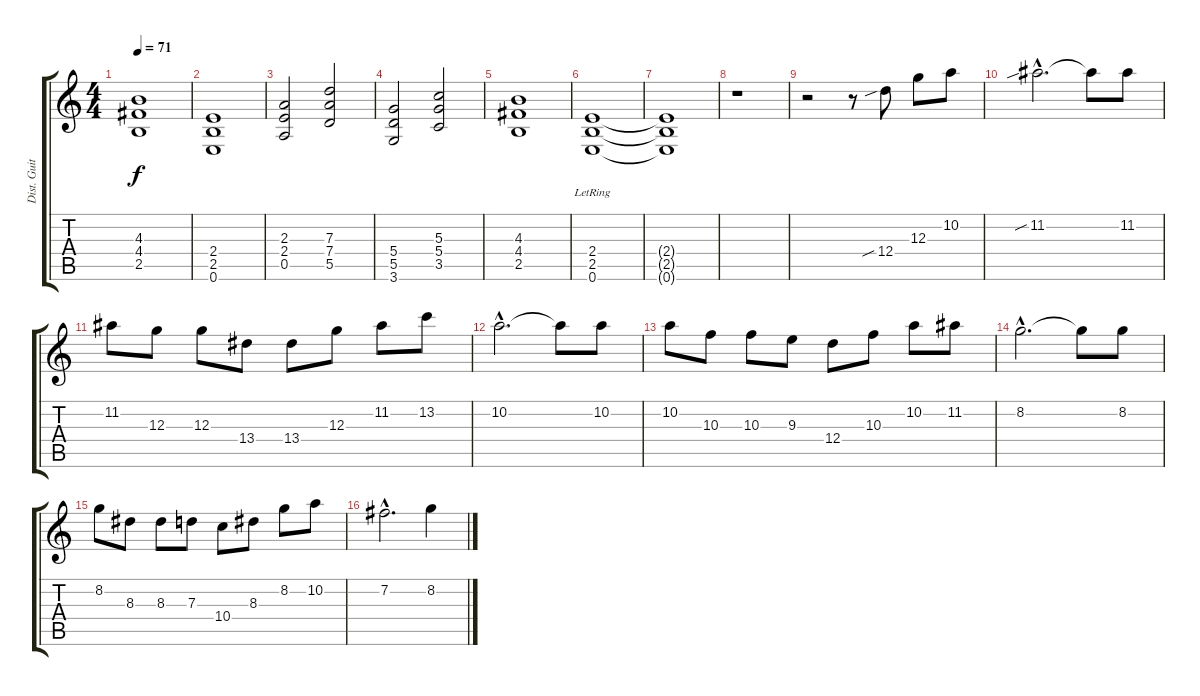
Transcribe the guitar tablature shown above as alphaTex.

\track ("Dist. Guitar" "Dist. Guit") {instrument overdrivenguitar}
\staff {score tabs}
\tuning (E4 B3 G3 D3 A2 E2) {hide}
\ts (4 4)
\tempo 71
\clef g2
\ks c
(4.3 4.4 2.5).1{dy f} |
(2.4 2.5 0.6).1 |
(2.3 2.4 0.5).2 (7.3 7.4 5.5).2 |
(5.4 5.5 3.6).2 (5.3 5.4 3.5).2 |
(4.3 4.4 2.5).1 |
(2.4{lr} 2.5{lr} 0.6{lr}).1 |
(2.4{t} 2.5{t} 0.6{t}).1 |
r.1 |
r.2 r.8 12.4{sib}.8 12.3.8 10.2.8 |
11.2{sib hac}.2{d} 11.2{t}.8 11.2.8 |
11.2.8 12.3.8 12.3.8 13.4.8 13.4.8 12.3.8 11.2.8 13.2.8 |
10.2{hac}.2{d} 10.2{t}.8 10.2.8 |
10.2.8 10.3.8 10.3.8 9.3.8 12.4.8 10.3.8 10.2.8 11.2.8 |
8.2{hac}.2{d} 8.2{t}.8 8.2.8 |
8.2.8 8.3.8 8.3.8 7.3.8 10.4.8 8.3.8 8.2.8 10.2.8 |
7.2{hac}.2{d} 8.2.4
